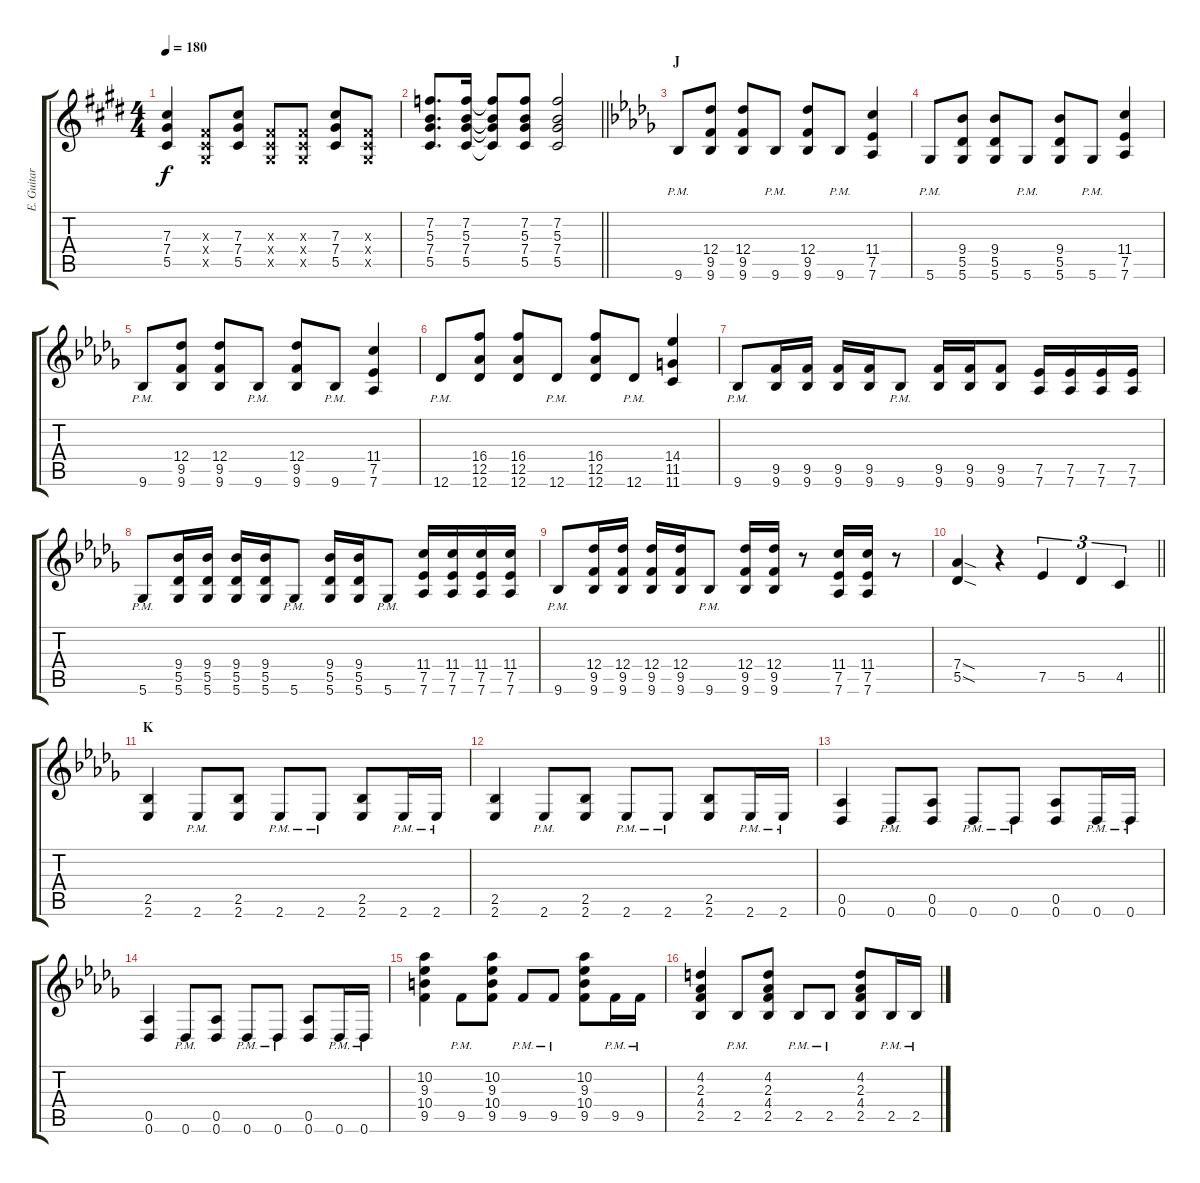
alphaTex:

\track ("E. Guitar I" "E. Guitar ") {instrument overdrivenguitar}
\staff {score tabs}
\tuning (Eb4 Bb3 Gb3 Db3 Ab2 Db2) {hide}
\ts (4 4)
\tempo 180
\clef g2
\ks e
(7.3 7.4 5.5).4{dy f} (0.3{x} 0.4{x} 0.5{x}).8 (7.3 7.4 5.5).8 (0.3{x} 0.4{x} 0.5{x}).8 (0.3{x} 0.4{x} 0.5{x}).8 (7.3 7.4 5.5).8 (0.3{x} 0.4{x} 0.5{x}).8 |
\barLineRight lightlight
(7.2 5.3 7.4 5.5).8{d} (7.2 5.3 7.4 5.5).16 (7.2{t} 5.3{t} 7.4{t} 5.5{t}).8 (7.2 5.3 7.4 5.5).8 (7.2 5.3 7.4 5.5).2 |
\section ("" "J")
\ks db
9.6{pm}.8 (12.4 9.5 9.6).8 (12.4 9.5 9.6).8 9.6{pm}.8 (12.4 9.5 9.6).8 9.6{pm}.8 (11.4 7.5 7.6).4 |
5.6{pm}.8 (9.4 5.5 5.6).8 (9.4 5.5 5.6).8 5.6{pm}.8 (9.4 5.5 5.6).8 5.6{pm}.8 (11.4 7.5 7.6).4 |
9.6{pm}.8 (12.4 9.5 9.6).8 (12.4 9.5 9.6).8 9.6{pm}.8 (12.4 9.5 9.6).8 9.6{pm}.8 (11.4 7.5 7.6).4 |
12.6{pm}.8 (16.4 12.5 12.6).8 (16.4 12.5 12.6).8 12.6{pm}.8 (16.4 12.5 12.6).8 12.6{pm}.8 (14.4 11.5 11.6).4 |
9.6{pm}.8 (9.5 9.6).16 (9.5 9.6).16 (9.5 9.6).16 (9.5 9.6).16 9.6{pm}.8 (9.5 9.6).16 (9.5 9.6).16 (9.5 9.6).8 (7.5 7.6).16 (7.5 7.6).16 (7.5 7.6).16 (7.5 7.6).16 |
5.6{pm}.8 (9.4 5.5 5.6).16 (9.4 5.5 5.6).16 (9.4 5.5 5.6).16 (9.4 5.5 5.6).16 5.6{pm}.8 (9.4 5.5 5.6).16 (9.4 5.5 5.6).16 5.6{pm}.8 (11.4 7.5 7.6).16 (11.4 7.5 7.6).16 (11.4 7.5 7.6).16 (11.4 7.5 7.6).16 |
9.6{pm}.8 (12.4 9.5 9.6).16 (12.4 9.5 9.6).16 (12.4 9.5 9.6).16 (12.4 9.5 9.6).16 9.6{pm}.8 (12.4 9.5 9.6).16 (12.4 9.5 9.6).16 r.8 (11.4 7.5 7.6).16 (11.4 7.5 7.6).16 r.8 |
\barLineRight lightlight
(7.4{sod} 5.5{sod}).4 r.4 7.5.4{tu (3 2)} 5.5.4{tu (3 2)} 4.5.4{tu (3 2)} |
\section ("" "K")
(2.5 2.6).4 2.6{pm}.8 (2.5 2.6).8 2.6{pm}.8 2.6{pm}.8 (2.5 2.6).8 2.6{pm}.16 2.6{pm}.16 |
(2.5 2.6).4 2.6{pm}.8 (2.5 2.6).8 2.6{pm}.8 2.6{pm}.8 (2.5 2.6).8 2.6{pm}.16 2.6{pm}.16 |
(0.5 0.6).4 0.6{pm}.8 (0.5 0.6).8 0.6{pm}.8 0.6{pm}.8 (0.5 0.6).8 0.6{pm}.16 0.6{pm}.16 |
(0.5 0.6).4 0.6{pm}.8 (0.5 0.6).8 0.6{pm}.8 0.6{pm}.8 (0.5 0.6).8 0.6{pm}.16 0.6{pm}.16 |
(10.2 9.3 10.4 9.5).4 9.5{pm}.8 (10.2 9.3 10.4 9.5).8 9.5{pm}.8 9.5{pm}.8 (10.2 9.3 10.4 9.5).8 9.5{pm}.16 9.5{pm}.16 |
(4.2 2.3 4.4 2.5).4 2.5{pm}.8 (4.2 2.3 4.4 2.5).8 2.5{pm}.8 2.5{pm}.8 (4.2 2.3 4.4 2.5).8 2.5{pm}.16 2.5{pm}.16
